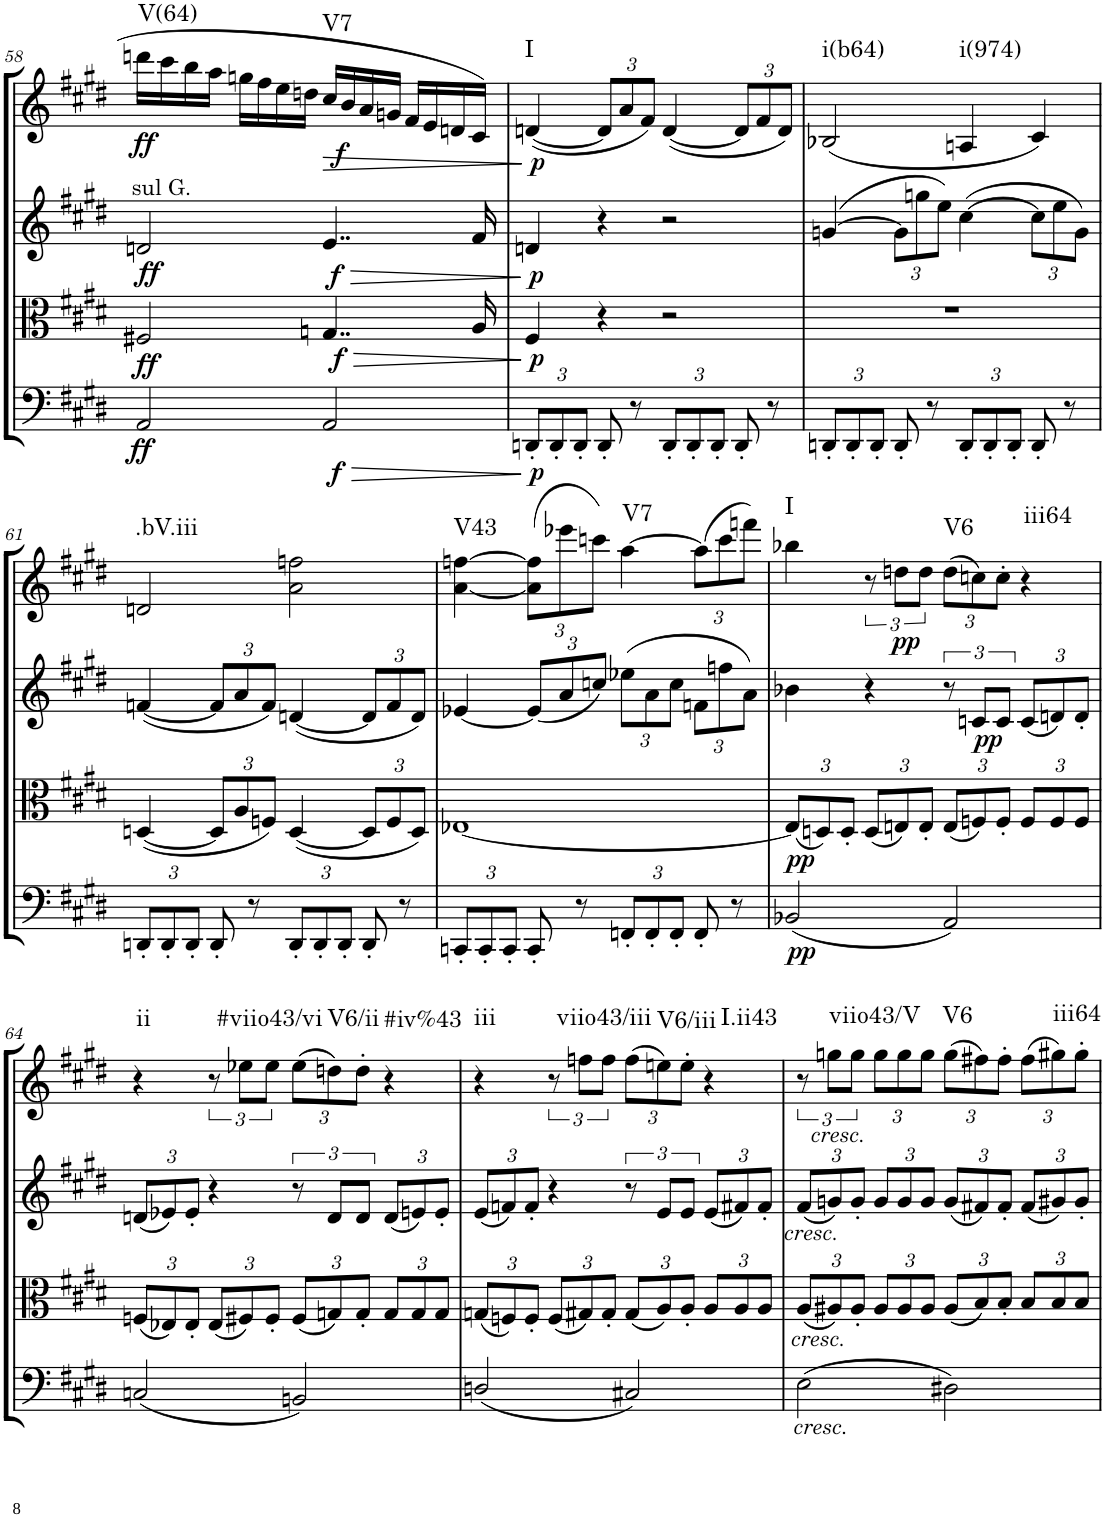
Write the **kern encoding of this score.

**kern	**dynam	**kern	**dynam	**kern	**dynam	**kern	**dynam	**harte
*part4	*part4	*part3	*part3	*part2	*part2	*part1	*part1	*part1
*staff4	*staff4	*staff3	*staff3	*staff2	*staff2	*staff1	*staff1	*
*I"Cello	*	*I"Viola	*	*I"2nd Violin	*	*I"1st Violin	*	*
*	*	*I'Vla	*	*I'Vln	*	*I'Vln	*	*
!!LO:PB:g=z
*clefC4	*	*clefC3	*	*clefG2	*	*clefG2	*	*
*k[f#c#g#d#]	*	*k[f#c#g#d#]	*	*k[f#c#g#d#]	*	*k[f#c#g#d#]	*	*
*M4/4	*	*M4/4	*	*M4/4	*	*M4/4	*	*
*met(c)	*	*met(c)	*	*met(c)	*	*met(c)	*	*
=58	=58	=58	=58	=58	=58	=58	=58	=58
!	!	!	!	!LO:TX:a:t=sul G.	!	!	!	!
!	!LO:DY:b	!	!LO:DY:b	!	!LO:DY:b	!	!LO:DY:b	!LO:H:kt=V(64)
2AA/	ff	2F#X/	ff	2dn/	ff	16dddn\LL	ff	N
.	.	.	.	.	.	16ccc#\	.	.
.	.	.	.	.	.	16bb\	.	.
.	.	.	.	.	.	16aa\JJ	.	.
.	.	.	.	.	.	16ggn\LL	.	.
.	.	.	.	.	.	16ff#\	.	.
.	.	.	.	.	.	16ee\	.	.
.	.	.	.	.	.	16ddn\JJ	.	.
!	!LO:HP:b	!	!LO:HP:b	!	!LO:HP:b	!	!LO:HP:b	!
!	!LO:DY:n=1:b	!	!LO:DY:n=1:b	!	!LO:DY:n=1:b	!	!	!LO:H:kt=V7
2AA/	> f	4..Gn/	> f	4..e/	> f	16cc#/LL	>	N
!	!	!	!	!	!	!	!LO:DY:b	!
.	.	.	.	.	.	16b/	f	.
.	.	.	.	.	.	16a/	.	.
.	.	.	.	.	.	16gn/JJ	.	.
.	.	.	.	.	.	16f#/LL	.	.
.	.	.	.	.	.	16e/	.	.
.	.	.	.	.	.	16dn/	.	.
.	.	16A/	.	16f#/	.	16c#/JJ	.	.
.	]	.	]	.	]	.	]	.
=59	=59	=59	=59	=59	=59	=59	=59	=59
*Xbrackettup	*	*	*	*	*	*	*	*
!	!LO:DY:b	!	!LO:DY:b	!	!LO:DY:b	!	!LO:DY:b	!LO:H:kt=I
12DDn'/L	p	4F#/	p	4dn/	p	([4dn/	p	N
12DD'/	.	.	.	.	.	.	.	.
12DD'/J	.	.	.	.	.	.	.	.
*	*	*	*	*	*	*Xbrackettup	*	*
8DD'/	.	4r	.	4r	.	12d/L]	.	.
.	.	.	.	.	.	12a/	.	.
8r	.	.	.	.	.	.	.	.
.	.	.	.	.	.	12f#/J)	.	.
12DD'/L	.	2r	.	2r	.	([4d/	.	.
12DD'/	.	.	.	.	.	.	.	.
12DD'/J	.	.	.	.	.	.	.	.
8DD'/	.	.	.	.	.	12d/L]	.	.
.	.	.	.	.	.	12f#/	.	.
8r	.	.	.	.	.	.	.	.
.	.	.	.	.	.	12d/J)	.	.
=60	=60	=60	=60	=60	=60	=60	=60	=60
!	!	!	!	!	!	!	!	!LO:H:kt=i(b64)
12DDn'/L	.	1r	.	([4gn/	.	(2B-X/	.	N
12DD'/	.	.	.	.	.	.	.	.
12DD'/J	.	.	.	.	.	.	.	.
*	*	*	*	*Xbrackettup	*	*	*	*
8DD'/	.	.	.	12g\L]	.	.	.	.
.	.	.	.	12ggn\	.	.	.	.
8r	.	.	.	.	.	.	.	.
.	.	.	.	12ee\J)	.	.	.	.
!	!	!	!	!	!	!	!	!LO:H:kt=i(974)
12DD'/L	.	.	.	([4cc#\	.	4An/	.	N
12DD'/	.	.	.	.	.	.	.	.
12DD'/J	.	.	.	.	.	.	.	.
8DD'/	.	.	.	12cc#\L]	.	4c#/)	.	.
.	.	.	.	12ee\	.	.	.	.
8r	.	.	.	.	.	.	.	.
.	.	.	.	12g\J)	.	.	.	.
!!LO:LB:g=z
=61	=61	=61	=61	=61	=61	=61	=61	=61
!	!	!	!	!	!	!	!	!LO:H:kt=.bV.iii
12DDn'/L	.	([4Dn/	.	([4fn/	.	2dn/	.	N
12DD'/	.	.	.	.	.	.	.	.
12DD'/J	.	.	.	.	.	.	.	.
*	*	*Xbrackettup	*	*	*	*	*	*
8DD'/	.	12D/L]	.	12f/L]	.	.	.	.
.	.	12A/	.	12a/	.	.	.	.
8r	.	.	.	.	.	.	.	.
.	.	12Fn/J)	.	12f/J)	.	.	.	.
12DD'/L	.	([4D/	.	([4dn/	.	2a\ 2ffn\	.	.
12DD'/	.	.	.	.	.	.	.	.
12DD'/J	.	.	.	.	.	.	.	.
8DD'/	.	12D/L]	.	12d/L]	.	.	.	.
.	.	12F/	.	12f/	.	.	.	.
8r	.	.	.	.	.	.	.	.
.	.	12D/J)	.	12d/J)	.	.	.	.
=62	=62	=62	=62	=62	=62	=62	=62	=62
!	!	!	!	!	!	!	!	!LO:H:kt=V43
12CCn'/L	.	[1E-X	.	[4e-X/	.	[4a\ [4ffn\	.	N
12CC'/	.	.	.	.	.	.	.	.
12CC'/J	.	.	.	.	.	.	.	.
8CC'/	.	.	.	(12e-/L]	.	(12a\] 12ff\]L	.	.
.	.	.	.	12a/	.	12eee-X\	.	.
8r	.	.	.	.	.	.	.	.
.	.	.	.	12ccn/J)	.	12cccn\J)	.	.
!	!	!	!	!	!	!	!	!LO:H:kt=V7
12FFn'/L	.	.	.	(12ee-X\L	.	[4aa\	.	N
12FF'/	.	.	.	12a\	.	.	.	.
12FF'/J	.	.	.	12cc\J	.	.	.	.
8FF'/	.	.	.	12fn\L	.	(12aa\L]	.	.
.	.	.	.	12ffn\	.	12ccc\	.	.
8r	.	.	.	.	.	.	.	.
.	.	.	.	12a\J)	.	12fffn\J)	.	.
=63	=63	=63	=63	=63	=63	=63	=63	=63
!	!LO:DY:b	!	!LO:DY:b	!	!	!	!	!LO:H:kt=I
(2BB-X/	pp	(12E-/L]	pp	4b-X\	.	4bb-X\	.	N
.	.	12Dn/)	.	.	.	.	.	.
.	.	12D'/J	.	.	.	.	.	.
*	*	*	*	*	*	*brackettup	*	*
.	.	(12D/L	.	4r	.	12r	.	.
!	!	!	!	!	!	!	!LO:DY:b	!
.	.	12En/)	.	.	.	12ddn\L	pp	.
.	.	12E'/J	.	.	.	12dd\J	.	.
*	*	*	*	*brackettup	*	*Xbrackettup	*	*
!	!	!	!	!	!	!	!	!LO:H:kt=V6
2AA/)	.	(12E/L	.	12r	.	(12dd\L	.	N
!	!	!	!	!	!LO:DY:b	!	!	!
.	.	12Fn/)	.	12cn/L	pp	12ccn\)	.	.
.	.	12F'/J	.	12c/J	.	12cc'\J	.	.
*	*	*	*	*Xbrackettup	*	*	*	*
!	!	!	!	!	!	!	!	!LO:H:kt=iii64
.	.	12F/L	.	(12c/L	.	4r	.	N
.	.	12F/	.	12dn/)	.	.	.	.
.	.	12F/J	.	12d'/J	.	.	.	.
!!LO:LB:g=z
=64	=64	=64	=64	=64	=64	=64	=64	=64
!	!	!	!	!	!	!	!	!LO:H:kt=ii
(2Cn/	.	(12Fn/L	.	(12dn/L	.	4r	.	N
.	.	12E-X/)	.	12e-X/)	.	.	.	.
.	.	12E-'/J	.	12e-'/J	.	.	.	.
*	*	*	*	*	*	*brackettup	*	*
.	.	(12E-/L	.	4r	.	12r	.	.
!	!	!	!	!	!	!	!	!LO:H:kt=#viio43/vi
.	.	12F#X/)	.	.	.	12ee-X\L	.	N
.	.	12F#'/J	.	.	.	12ee-\J	.	.
*	*	*	*	*brackettup	*	*Xbrackettup	*	*
2BBn/)	.	(12F#/L	.	12r	.	(12ee-\L	.	.
!	!	!	!	!	!	!	!	!LO:H:kt=V6/ii
.	.	12Gn/)	.	12d/L	.	12ddn\)	.	N
.	.	12G'/J	.	12d/J	.	12dd'\J	.	.
*	*	*	*	*Xbrackettup	*	*	*	*
!	!	!	!	!	!	!	!	!LO:H:kt=#iv%43
.	.	12G/L	.	(12d/L	.	4r	.	N
.	.	12G/	.	12en/)	.	.	.	.
.	.	12G/J	.	12e'/J	.	.	.	.
=65	=65	=65	=65	=65	=65	=65	=65	=65
!	!	!	!	!	!	!	!	!LO:H:kt=iii
(2Dn/	.	(12Gn/L	.	(12e/L	.	4r	.	N
.	.	12Fn/)	.	12fn/)	.	.	.	.
.	.	12F'/J	.	12f'/J	.	.	.	.
*	*	*	*	*	*	*brackettup	*	*
.	.	(12F/L	.	4r	.	12r	.	.
!	!	!	!	!	!	!	!	!LO:H:kt=viio43/iii
.	.	12G#X/)	.	.	.	12ffn\L	.	N
.	.	12G#'/J	.	.	.	12ff\J	.	.
*	*	*	*	*brackettup	*	*Xbrackettup	*	*
2C#X/)	.	(12G#/L	.	12r	.	(12ff\L	.	.
!	!	!	!	!	!	!	!	!LO:H:kt=V6/iii
.	.	12A/)	.	12e/L	.	12een\)	.	N
.	.	12A'/J	.	12e/J	.	12ee'\J	.	.
*	*	*	*	*Xbrackettup	*	*	*	*
!	!	!	!	!	!	!	!	!LO:H:kt=I.ii43
.	.	12A/L	.	(12e/L	.	4r	.	N
.	.	12A/	.	12f#X/)	.	.	.	.
.	.	12A/J	.	12f#'/J	.	.	.	.
=66	=66	=66	=66	=66	=66	=66	=66	=66
*	*	*	*	*	*	*brackettup	*	*
!	!	!	!	!	!	!LO:TX:b:i:t=cresc.	!	!
!	!	!	!	!LO:TX:b:i:t=cresc.	!	!	!	!
!	!	!LO:TX:b:i:t=cresc.	!	!	!	!	!	!
!LO:TX:b:i:t=cresc.	!	!	!	!	!	!	!	!
(2E\	.	(12A/L	.	(12f#/L	.	12r	.	.
!	!	!	!	!	!	!	!	!LO:H:kt=viio43/V
.	.	12A#X/)	.	12gn/)	.	12ggn\L	.	N
.	.	12A#'/J	.	12g'/J	.	12gg\J	.	.
*	*	*	*	*	*	*Xbrackettup	*	*
.	.	12A#/L	.	12g/L	.	12gg\L	.	.
.	.	12A#/	.	12g/	.	12gg\	.	.
.	.	12A#/J	.	12g/J	.	12gg\J	.	.
!	!	!	!	!	!	!	!	!LO:H:kt=V6
2D#X\)	.	(12A#/L	.	(12g/L	.	(12gg\L	.	N
.	.	12B/)	.	12f#X/)	.	12ff#X\)	.	.
.	.	12B'/J	.	12f#'/J	.	12ff#'\J	.	.
.	.	12B/L	.	(12f#/L	.	(12ff#\L	.	.
!	!	!	!	!	!	!	!	!LO:H:kt=iii64
.	.	12B/	.	12g#X/)	.	12gg#X\)	.	N
.	.	12B/J	.	12g#'/J	.	12gg#'\J	.	.
=	=	=	=	=	=	=	=	=
*-	*-	*-	*-	*-	*-	*-	*-	*-
